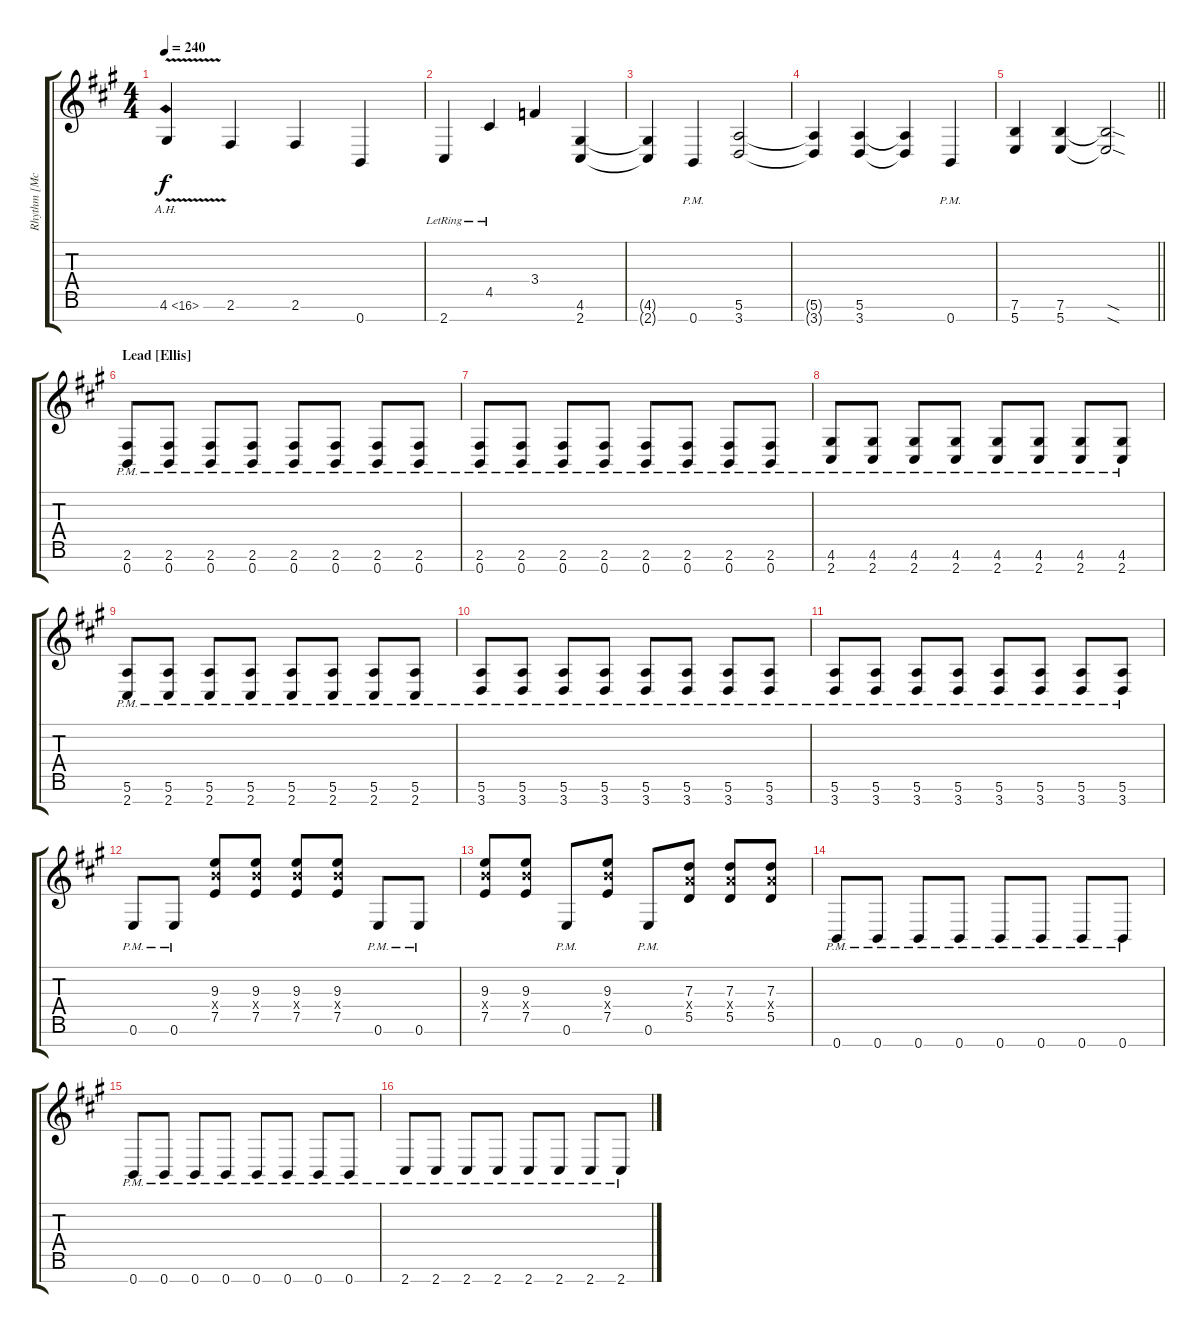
\track ("Rhythm [McMorran]" "Rhythm [Mc") {instrument overdrivenguitar}
\staff {score tabs}
\tuning (E4 B3 G3 D3 A2 E2 B1) {hide}
\ts (4 4)
\tempo 240
\clef g2
\ks f#minor
4.6{ah 12 v t}.4{dy f} 2.6.4 2.6.4 0.7.4 |
2.7{lr}.4 4.5{lr}.4 3.4.4 (4.6 2.7).4 |
(4.6{t} 2.7{t}).4 0.7{pm}.4 (5.6 3.7).2 |
(5.6{t} 3.7{t}).4 (5.6 3.7).4 (5.6{t} 3.7{t}).4 0.7{pm}.4 |
\barLineRight lightlight
(7.6 5.7).4 (7.6 5.7).4 (7.6{sod t} 5.7{sod t}).2 |
\section ("" "Lead [Ellis]")
(2.6{pm} 0.7).8 (2.6{pm} 0.7).8 (2.6{pm} 0.7).8 (2.6{pm} 0.7).8 (2.6{pm} 0.7).8 (2.6{pm} 0.7).8 (2.6{pm} 0.7).8 (2.6{pm} 0.7).8 |
(2.6{pm} 0.7).8 (2.6{pm} 0.7).8 (2.6{pm} 0.7).8 (2.6{pm} 0.7).8 (2.6{pm} 0.7).8 (2.6{pm} 0.7).8 (2.6{pm} 0.7).8 (2.6{pm} 0.7).8 |
(4.6 2.7{pm}).8 (4.6 2.7{pm}).8 (4.6 2.7{pm}).8 (4.6 2.7{pm}).8 (4.6 2.7{pm}).8 (4.6 2.7{pm}).8 (4.6 2.7{pm}).8 (4.6 2.7{pm}).8 |
(5.6 2.7{pm}).8 (5.6 2.7{pm}).8 (5.6 2.7{pm}).8 (5.6 2.7{pm}).8 (5.6 2.7{pm}).8 (5.6 2.7{pm}).8 (5.6 2.7{pm}).8 (5.6 2.7{pm}).8 |
(5.6 3.7{pm}).8 (5.6 3.7{pm}).8 (5.6 3.7{pm}).8 (5.6 3.7{pm}).8 (5.6 3.7{pm}).8 (5.6 3.7{pm}).8 (5.6 3.7{pm}).8 (5.6 3.7{pm}).8 |
(5.6 3.7{pm}).8 (5.6 3.7{pm}).8 (5.6 3.7{pm}).8 (5.6 3.7{pm}).8 (5.6 3.7{pm}).8 (5.6 3.7{pm}).8 (5.6 3.7{pm}).8 (5.6 3.7{pm}).8 |
0.6{pm}.8 0.6{pm}.8 (9.3 9.4{x} 7.5).8 (9.3 9.4{x} 7.5).8 (9.3 9.4{x} 7.5).8 (9.3 9.4{x} 7.5).8 0.6{pm}.8 0.6{pm}.8 |
(9.3 9.4{x} 7.5).8 (9.3 9.4{x} 7.5).8 0.6{pm}.8 (9.3 9.4{x} 7.5).8 0.6{pm}.8 (7.3 7.4{x} 5.5).8 (7.3 7.4{x} 5.5).8 (7.3 7.4{x} 5.5).8 |
0.7{pm}.8 0.7{pm}.8 0.7{pm}.8 0.7{pm}.8 0.7{pm}.8 0.7{pm}.8 0.7{pm}.8 0.7{pm}.8 |
0.7{pm}.8 0.7{pm}.8 0.7{pm}.8 0.7{pm}.8 0.7{pm}.8 0.7{pm}.8 0.7{pm}.8 0.7{pm}.8 |
2.7{pm}.8 2.7{pm}.8 2.7{pm}.8 2.7{pm}.8 2.7{pm}.8 2.7{pm}.8 2.7{pm}.8 2.7{pm}.8
